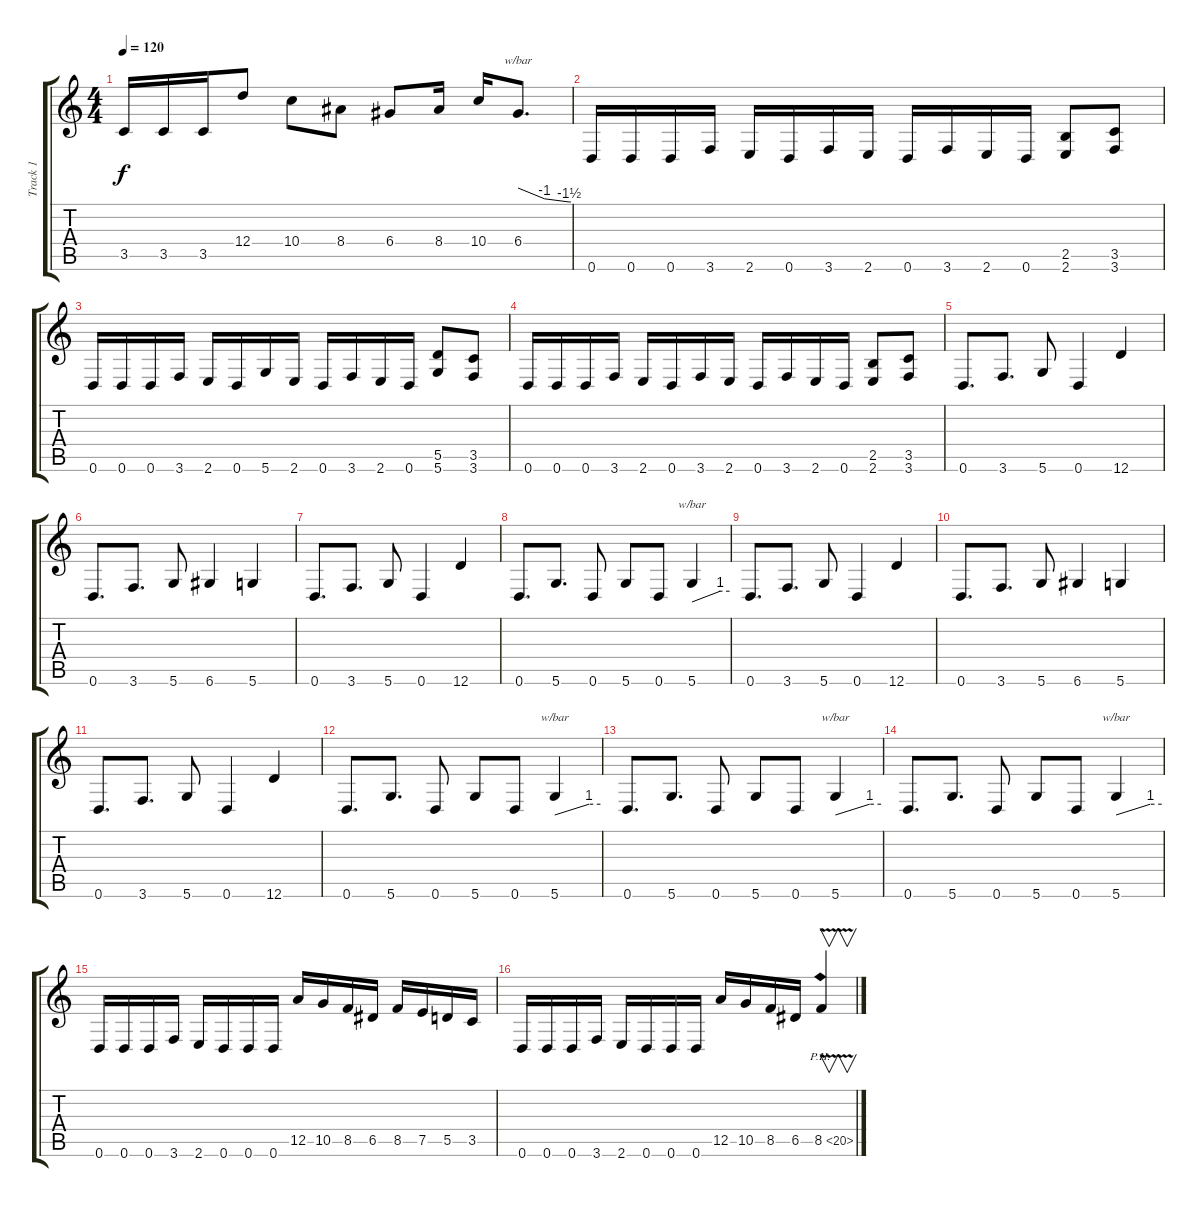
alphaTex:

\track ("Track 1" "Track 1") {instrument overdrivenguitar}
\staff {score tabs}
\tuning (E4 B3 G3 D3 A2 D2) {hide}
\ts (4 4)
\tempo 120
\clef g2
\ks c
3.5.16{dy f} 3.5.16 3.5.16 12.4.8 10.4.8 8.4.8 6.4.8 8.4.16 10.4.16 6.4.8{d tbe (custom default 0 0 30 -4 58 -6 60 -6)} |
0.6.16 0.6.16 0.6.16 3.6.16 2.6.16 0.6.16 3.6.16 2.6.16 0.6.16 3.6.16 2.6.16 0.6.16 (2.5 2.6).8 (3.5 3.6).8 |
0.6.16 0.6.16 0.6.16 3.6.16 2.6.16 0.6.16 5.6.16 2.6.16 0.6.16 3.6.16 2.6.16 0.6.16 (5.5 5.6).8 (3.5 3.6).8 |
0.6.16 0.6.16 0.6.16 3.6.16 2.6.16 0.6.16 3.6.16 2.6.16 0.6.16 3.6.16 2.6.16 0.6.16 (2.5 2.6).8 (3.5 3.6).8 |
0.6.8{d} 3.6.8{d} 5.6.8 0.6.4 12.6.4 |
0.6.8{d} 3.6.8{d} 5.6.8 6.6.4 5.6.4 |
0.6.8{d} 3.6.8{d} 5.6.8 0.6.4 12.6.4 |
0.6.8{d} 5.6.8{d} 0.6.8 5.6.8 0.6.8 5.6.4{tbe (custom default 0 0 45 4 60 4)} |
0.6.8{d} 3.6.8{d} 5.6.8 0.6.4 12.6.4 |
0.6.8{d} 3.6.8{d} 5.6.8 6.6.4 5.6.4 |
0.6.8{d} 3.6.8{d} 5.6.8 0.6.4 12.6.4 |
0.6.8{d} 5.6.8{d} 0.6.8 5.6.8 0.6.8 5.6.4{tbe (custom default 0 0 45 4 60 4)} |
0.6.8{d} 5.6.8{d} 0.6.8 5.6.8 0.6.8 5.6.4{tbe (custom default 0 0 45 4 60 4)} |
0.6.8{d} 5.6.8{d} 0.6.8 5.6.8 0.6.8 5.6.4{tbe (custom default 0 0 45 4 60 4)} |
0.6.16 0.6.16 0.6.16 3.6.16 2.6.16 0.6.16 0.6.16 0.6.16 12.5.16 10.5.16 8.5.16 6.5.16 8.5.16 7.5.16 5.5.16 3.5.16 |
0.6.16 0.6.16 0.6.16 3.6.16 2.6.16 0.6.16 0.6.16 0.6.16 12.5.16 10.5.16 8.5.16 6.5.16 8.5{ph 12 v}.4{v}
